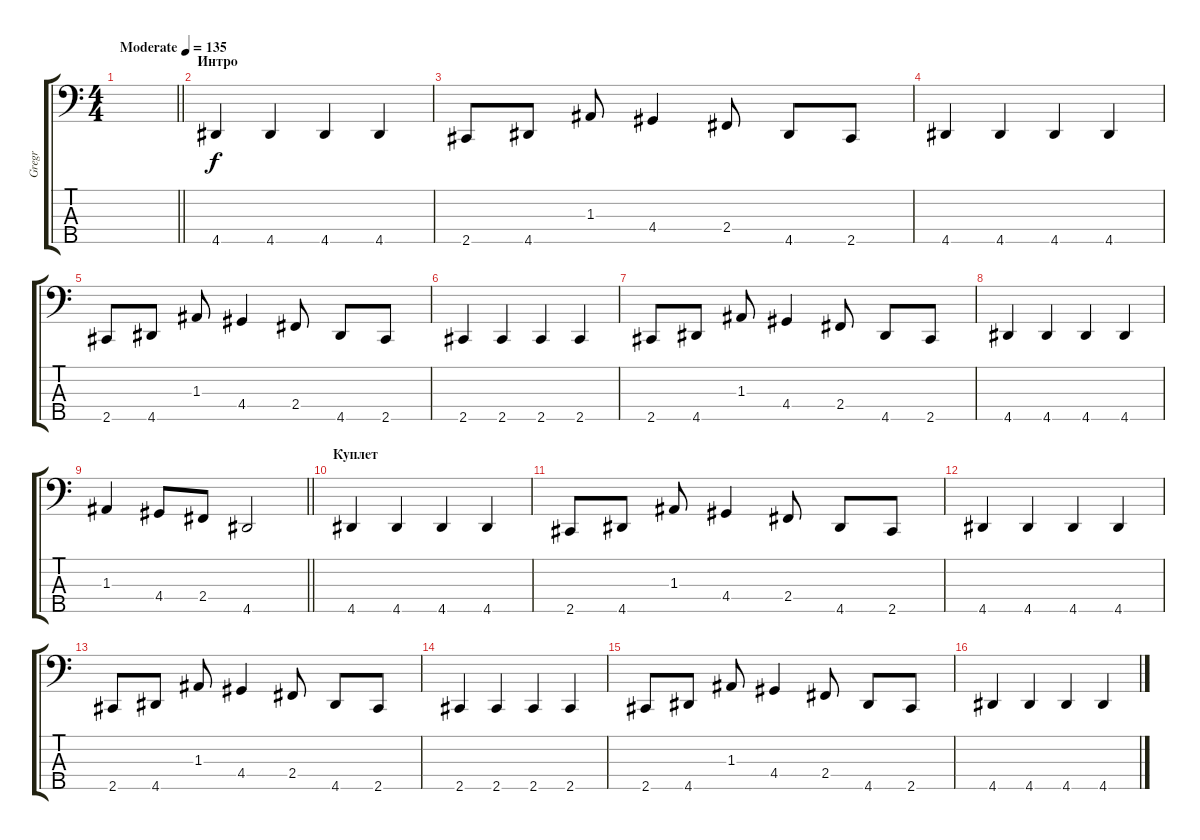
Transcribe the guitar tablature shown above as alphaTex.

\track ("Gregr" "Gregr") {instrument electricbasspick}
\staff {score tabs}
\tuning (G2 D2 A1 E1 B0) {hide}
\ts (4 4)
\tempo (135 "Moderate")
\clef f4
\barLineRight lightlight
\ks c
|
\section ("" "Интро")
4.5.4 4.5.4 4.5.4 4.5.4 |
2.5.8 4.5.8 1.3.8 4.4.4 2.4.8 4.5.8 2.5.8 |
4.5.4 4.5.4 4.5.4 4.5.4 |
2.5.8 4.5.8 1.3.8 4.4.4 2.4.8 4.5.8 2.5.8 |
2.5.4 2.5.4 2.5.4 2.5.4 |
2.5.8 4.5.8 1.3.8 4.4.4 2.4.8 4.5.8 2.5.8 |
4.5.4 4.5.4 4.5.4 4.5.4 |
\barLineRight lightlight
1.3.4 4.4.8 2.4.8 4.5.2 |
\section ("" "Куплет")
4.5.4 4.5.4 4.5.4 4.5.4 |
2.5.8 4.5.8 1.3.8 4.4.4 2.4.8 4.5.8 2.5.8 |
4.5.4 4.5.4 4.5.4 4.5.4 |
2.5.8 4.5.8 1.3.8 4.4.4 2.4.8 4.5.8 2.5.8 |
2.5.4 2.5.4 2.5.4 2.5.4 |
2.5.8 4.5.8 1.3.8 4.4.4 2.4.8 4.5.8 2.5.8 |
4.5.4 4.5.4 4.5.4 4.5.4
